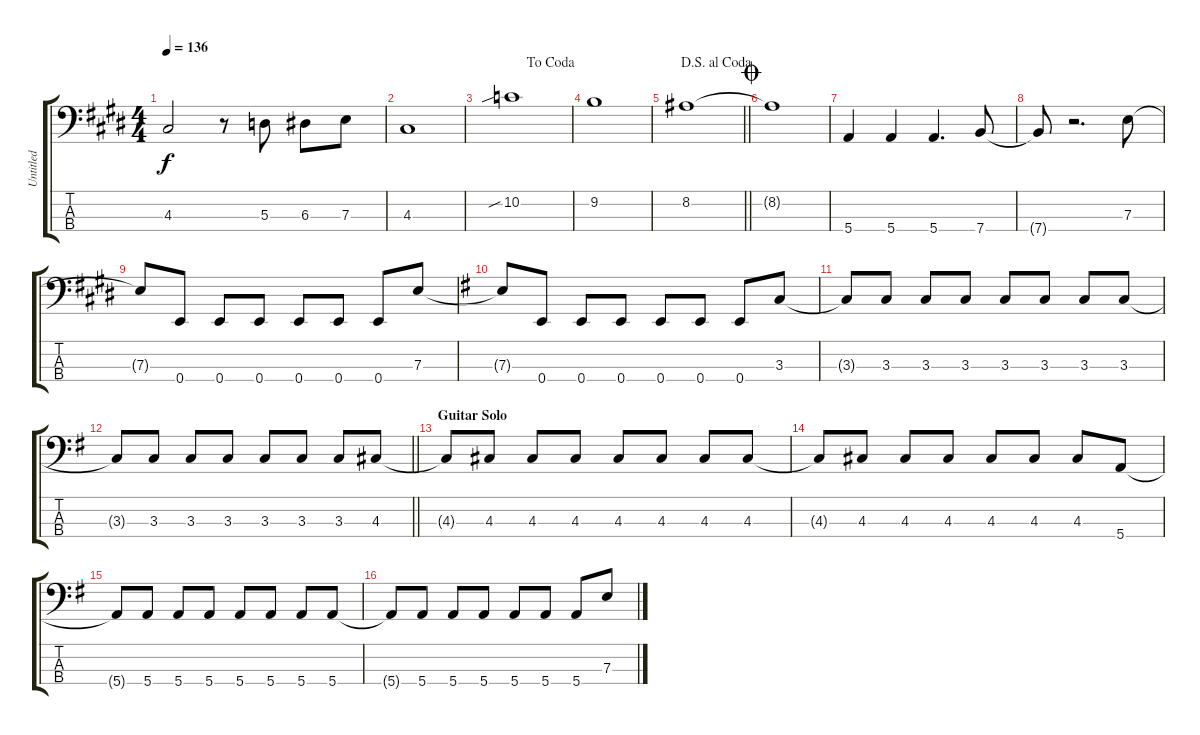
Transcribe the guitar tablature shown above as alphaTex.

\track ("Untitled" "Untitled") {instrument electricbassfinger}
\staff {score tabs}
\tuning (G2 D2 A1 E1) {hide}
\ts (4 4)
\tempo 136
\clef f4
\ks c#minor
4.3{t}.2{dy f} r.8 5.3.8 6.3.8 7.3.8 |
4.3.1 |
\jump dacoda
10.2{sib}.1 |
9.2.1 |
\jump dalsegnoalcoda
\barLineRight lightlight
8.2.1 |
\jump coda
8.2{t}.1 |
5.4.4 5.4.4 5.4.4{d} 7.4.8 |
7.4{t}.8 r.2{d} 7.3.8 |
7.3{t}.8 0.4.8 0.4.8 0.4.8 0.4.8 0.4.8 0.4.8 7.3.8 |
\ks g
7.3{t}.8 0.4.8 0.4.8 0.4.8 0.4.8 0.4.8 0.4.8 3.3.8 |
3.3{t}.8 3.3.8 3.3.8 3.3.8 3.3.8 3.3.8 3.3.8 3.3.8 |
\barLineRight lightlight
3.3{t}.8 3.3.8 3.3.8 3.3.8 3.3.8 3.3.8 3.3.8 4.3.8 |
\section ("" "Guitar Solo")
4.3{t}.8 4.3.8 4.3.8 4.3.8 4.3.8 4.3.8 4.3.8 4.3.8 |
4.3{t}.8 4.3.8 4.3.8 4.3.8 4.3.8 4.3.8 4.3.8 5.4.8 |
5.4{t}.8 5.4.8 5.4.8 5.4.8 5.4.8 5.4.8 5.4.8 5.4.8 |
5.4{t}.8 5.4.8 5.4.8 5.4.8 5.4.8 5.4.8 5.4.8 7.3.8
